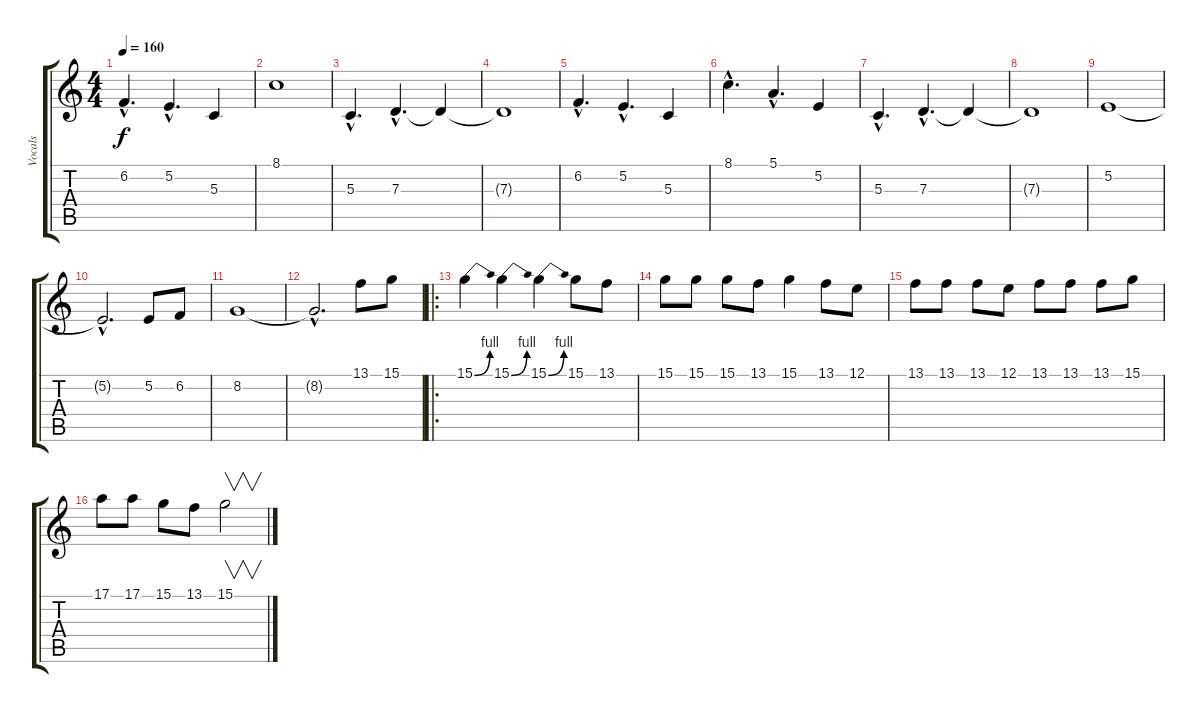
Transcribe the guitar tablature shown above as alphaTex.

\track ("Vocals" "Vocals") {instrument stringensemble1}
\staff {score tabs}
\tuning (E4 B3 G3 D3 A2 E2) {hide}
\ts (4 4)
\tempo 160
\clef g2
\ks c
6.2{hac}.4{d dy f} 5.2{hac}.4{d} 5.3.4 |
8.1.1 |
5.3{hac}.4{d} 7.3{hac}.4{d} 7.3{t}.4 |
7.3{t}.1 |
6.2{hac}.4{d} 5.2{hac}.4{d} 5.3.4 |
8.1{hac}.4{d} 5.1{hac}.4{d} 5.2.4 |
5.3{hac}.4{d} 7.3{hac}.4{d} 7.3{t}.4 |
7.3{t}.1 |
5.2.1 |
5.2{hac t}.2{d} 5.2.8 6.2.8 |
8.2.1 |
8.2{hac t}.2{d} 13.1.8 15.1.8 |
\ro
15.1{be (bend 0 0 60 4)}.4 15.1{be (bend 0 0 60 4)}.4 15.1{be (bend 0 0 60 4)}.4 15.1.8 13.1.8 |
15.1.8 15.1.8 15.1.8 13.1.8 15.1.4 13.1.8 12.1.8 |
13.1.8 13.1.8 13.1.8 12.1.8 13.1.8 13.1.8 13.1.8 15.1.8 |
17.1.8 17.1.8 15.1.8 13.1.8 15.1.2{v}
